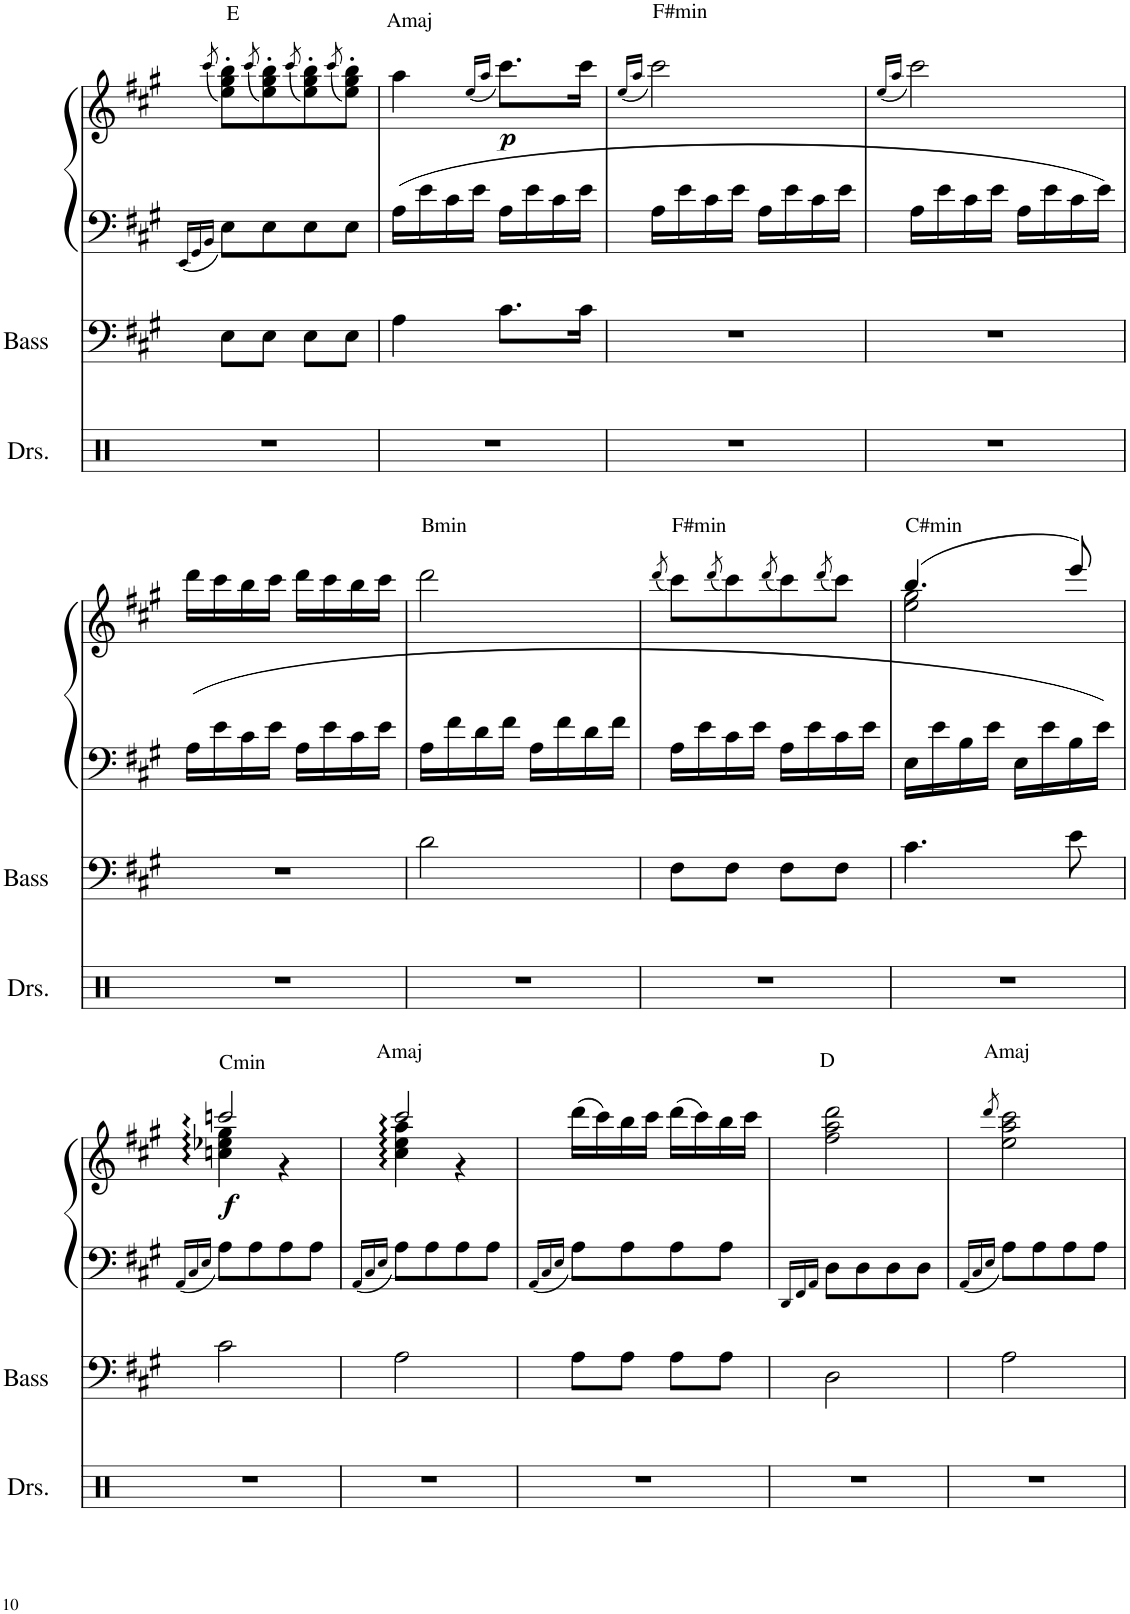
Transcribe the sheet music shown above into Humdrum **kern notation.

**kern	**kern	**kern	**kern	**dynam
*part3	*part2	*part1	*part1	*part1
*staff4	*staff3	*staff2	*staff1	*staff1/2
*I"Drumset	*I"Acoustic Bass	*I"Piano	*	*
*I'Drs.	*I'Bass	*I'Pno	*	*
!!LO:PB:g=z
*clefX	*clefF4	*clefF4	*clefG2	*
*	*Trd7c12	*	*	*
*k[]	*k[f#c#g#]	*k[f#c#g#]	*k[f#c#g#]	*
*M2/4	*M2/4	*M2/4	*M2/4	*
=118	=118	=118	=118	=118
.	.	16qEE/LL	.	.
.	.	16qGG#/	.	.
.	.	16qBB/JJ	(8qccc#/	.
!	!	!	!LO:TX:a:t=E	!
2r	8E\L	8E\L	8ee\' 8gg#\' 8bb\'L)	.
.	.	.	(8qccc#/	.
.	8E\J	8E\	8ee\' 8gg#\' 8bb\')	.
.	.	.	(8qccc#/	.
.	8E\L	8E\	8ee\' 8gg#\' 8bb\')	.
.	.	.	(8qccc#/	.
.	8E\J	8E\J	8ee\' 8gg#\' 8bb\'J)	.
=119	=119	=119	=119	=119
!	!	!	!LO:TX:a:t=Amaj	!
2r	4A\	16A\LL	4aa\	.
.	.	16e\	.	.
.	.	16c#\	.	.
.	.	16e\JJ	.	.
.	.	.	(16qee/LL	.
.	.	.	16qaa/JJ	.
!	!	!	!	!LO:DY:b
.	8.c#\L	16A\LL	8.ccc#\L)	p
.	.	16e\	.	.
.	.	16c#\	.	.
.	16c#\Jk	16e\JJ	16ccc#\Jk	.
=120	=120	=120	=120	=120
.	.	.	(16qee/LL	.
.	.	.	16qaa/JJ	.
!	!	!	!LO:TX:a:t=F#min	!
2r	2r	16A\LL	2ccc#\)	.
.	.	16e\	.	.
.	.	16c#\	.	.
.	.	16e\JJ	.	.
.	.	16A\LL	.	.
.	.	16e\	.	.
.	.	16c#\	.	.
.	.	16e\JJ	.	.
=121	=121	=121	=121	=121
.	.	.	(16qee/LL	.
.	.	.	16qaa/JJ	.
2r	2r	16A\LL	2ccc#\)	.
.	.	16e\	.	.
.	.	16c#\	.	.
.	.	16e\JJ	.	.
.	.	16A\LL	.	.
.	.	16e\	.	.
.	.	16c#\	.	.
.	.	16e\JJ	.	.
!!LO:LB:g=z
=122	=122	=122	=122	=122
2r	2r	16A\LL	16ddd\LL	.
.	.	16e\	16ccc#\	.
.	.	16c#\	16bb\	.
.	.	16e\JJ	16ccc#\JJ	.
.	.	16A\LL	16ddd\LL	.
.	.	16e\	16ccc#\	.
.	.	16c#\	16bb\	.
.	.	16e\JJ	16ccc#\JJ	.
=123	=123	=123	=123	=123
!	!	!	!LO:TX:a:t=Bmin	!
2r	2d\	16A\LL	2ddd\	.
.	.	16f#\	.	.
.	.	16d\	.	.
.	.	16f#\JJ	.	.
.	.	16A\LL	.	.
.	.	16f#\	.	.
.	.	16d\	.	.
.	.	16f#\JJ	.	.
=124	=124	=124	=124	=124
.	.	.	(8qddd/	.
!	!	!	!LO:TX:a:t=F#min	!
2r	8F#\L	16A\LL	8ccc#\L)	.
.	.	16e\	.	.
.	.	.	(8qddd/	.
.	8F#\J	16c#\	8ccc#\)	.
.	.	16e\JJ	.	.
.	.	.	(8qddd/	.
.	8F#\L	16A\LL	8ccc#\)	.
.	.	16e\	.	.
.	.	.	(8qddd/	.
.	8F#\J	16c#\	8ccc#\J)	.
.	.	16e\JJ	.	.
=125	=125	=125	=125	=125
*	*	*	*^	*
!	!	!	!LO:TX:a:t=C#min	!	!
2r	4.c#\	16E\LL	(4.bb/	2ee\ 2gg#\	.
.	.	16e\	.	.	.
.	.	16B\	.	.	.
.	.	16e\JJ	.	.	.
.	.	16E\LL	.	.	.
.	.	16e\	.	.	.
.	8e\	16B\	8eee/)	.	.
.	.	16e\JJ	.	.	.
!!LO:LB:g=z	!!
=126	=126	=126	=126	=126	=126
.	.	16qAA/LL	.	.	.
.	.	16qC#/	.	.	.
.	.	16qE/JJ	.	.	.
!	!	!	!LO:TX:a:t=Cmin	!	!
!	!	!	!	!	!LO:DY:b
2r	2c#\	8A\L	2cccn/	4ccn\ 4ee-X\ 4gg#\	f
.	.	8A\	.	.	.
.	.	8A\	.	4r	.
.	.	8A\J	.	.	.
=127	=127	=127	=127	=127	=127
.	.	16qAA/LL	.	.	.
.	.	16qC#/	.	.	.
.	.	16qE/JJ	.	.	.
!	!	!	!LO:TX:a:t=Amaj	!	!
2r	2A\	8A\L	2ccc#/	4cc#\ 4ee\ 4aa\	.
.	.	8A\	.	.	.
.	.	8A\	.	4r	.
.	.	8A\J	.	.	.
*	*	*	*v	*v	*
=128	=128	=128	=128	=128
.	.	16qAA/LL	.	.
.	.	16qC#/	.	.
.	.	16qE/JJ	.	.
2r	8A\L	8A\L	(16ddd\LL	.
.	.	.	16ccc#\)	.
.	8A\J	8A\	16bb\	.
.	.	.	16ccc#\JJ	.
.	8A\L	8A\	(16ddd\LL	.
.	.	.	16ccc#\)	.
.	8A\J	8A\J	16bb\	.
.	.	.	16ccc#\JJ	.
=129	=129	=129	=129	=129
.	.	16qDD/LL	.	.
.	.	16qFF#/	.	.
.	.	16qAA/JJ	.	.
!	!	!	!LO:TX:a:t=D	!
2r	2D\	8D\L	2ff#\ 2aa\ 2ddd\	.
.	.	8D\	.	.
.	.	8D\	.	.
.	.	8D\J	.	.
=130	=130	=130	=130	=130
.	.	16qAA/LL	.	.
.	.	16qC#/	.	.
.	.	16qE/JJ	8qddd/	.
!	!	!	!LO:TX:a:t=Amaj	!
2r	2A\	8A\L	2ee\ 2aa\ 2ccc#\	.
.	.	8A\	.	.
.	.	8A\	.	.
.	.	8A\J	.	.
=	=	=	=	=
*-	*-	*-	*-	*-
